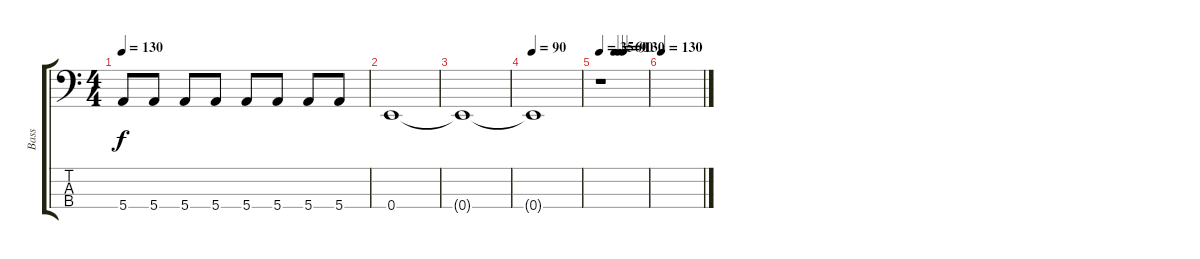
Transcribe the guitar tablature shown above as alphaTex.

\track ("Bass" "Bass") {instrument electricbassfinger}
\staff {score tabs}
\tuning (G2 D2 A1 E1) {hide}
\ts (4 4)
\tempo 130
\clef f4
\ks c
5.4.8{dy f} 5.4.8 5.4.8 5.4.8 5.4.8 5.4.8 5.4.8 5.4.8 |
0.4.1 |
0.4{t}.1{volume 10} |
\tempo 90
0.4{t}.1{volume 7} |
\tempo 35
\tempo (60 0.3125)
\tempo (90 0.40625)
\tempo (130 0.5)
r.1 |
\tempo 130
